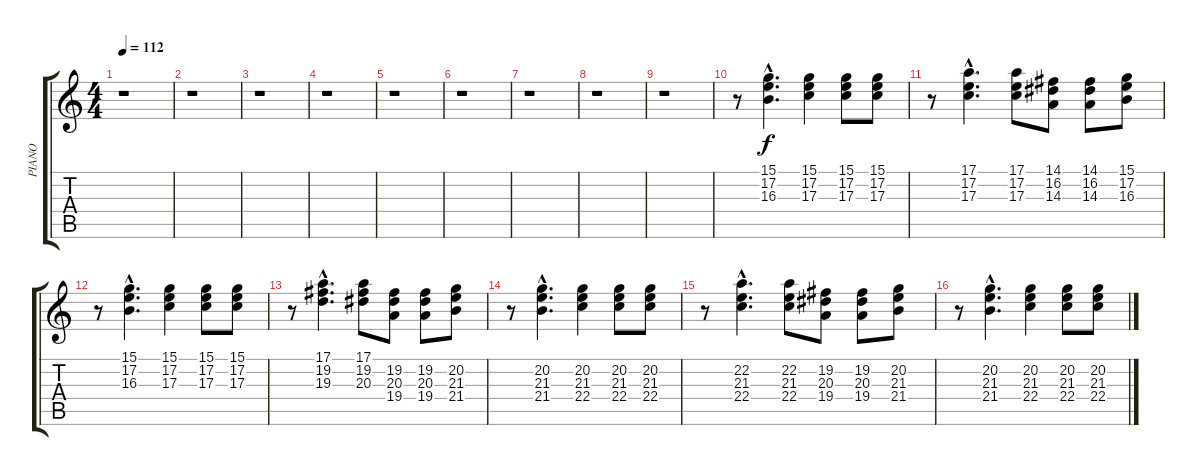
\track ("PIANO               " "PIANO     ") {instrument acousticgrandpiano}
\staff {score tabs}
\tuning (E4 B3 G3 D3 A2 E2) {hide}
\ts (4 4)
\tempo 112
\clef g2
\ks c
r.1{dy f} |
r.1 |
r.1 |
r.1 |
r.1 |
r.1 |
r.1 |
r.1 |
r.1 |
r.8 (15.1{hac} 17.2{hac} 16.3{hac}).4{d} (15.1 17.2 17.3).4 (15.1 17.2 17.3).8 (15.1 17.2 17.3).8 |
r.8 (17.1{hac} 17.2 17.3).4{d} (17.1 17.2 17.3).8 (14.1 16.2 14.3).8 (14.1 16.2 14.3).8 (15.1 17.2 16.3).8 |
r.8 (15.1{hac} 17.2{hac} 16.3{hac}).4{d} (15.1 17.2 17.3).4 (15.1 17.2 17.3).8 (15.1 17.2 17.3).8 |
r.8 (17.1{hac} 19.2 19.3).4{d} (17.1 19.2 20.3).8 (19.2 20.3 19.4).8 (19.2 20.3 19.4).8 (20.2 21.3 21.4).8 |
r.8 (20.2{hac} 21.3{hac} 21.4{hac}).4{d} (20.2 21.3 22.4).4 (20.2 21.3 22.4).8 (20.2 21.3 22.4).8 |
r.8 (22.2{hac} 21.3 22.4).4{d} (22.2 21.3 22.4).8 (19.2 20.3 19.4).8 (19.2 20.3 19.4).8 (20.2 21.3 21.4).8 |
r.8 (20.2{hac} 21.3{hac} 21.4{hac}).4{d} (20.2 21.3 22.4).4 (20.2 21.3 22.4).8 (20.2 21.3 22.4).8
